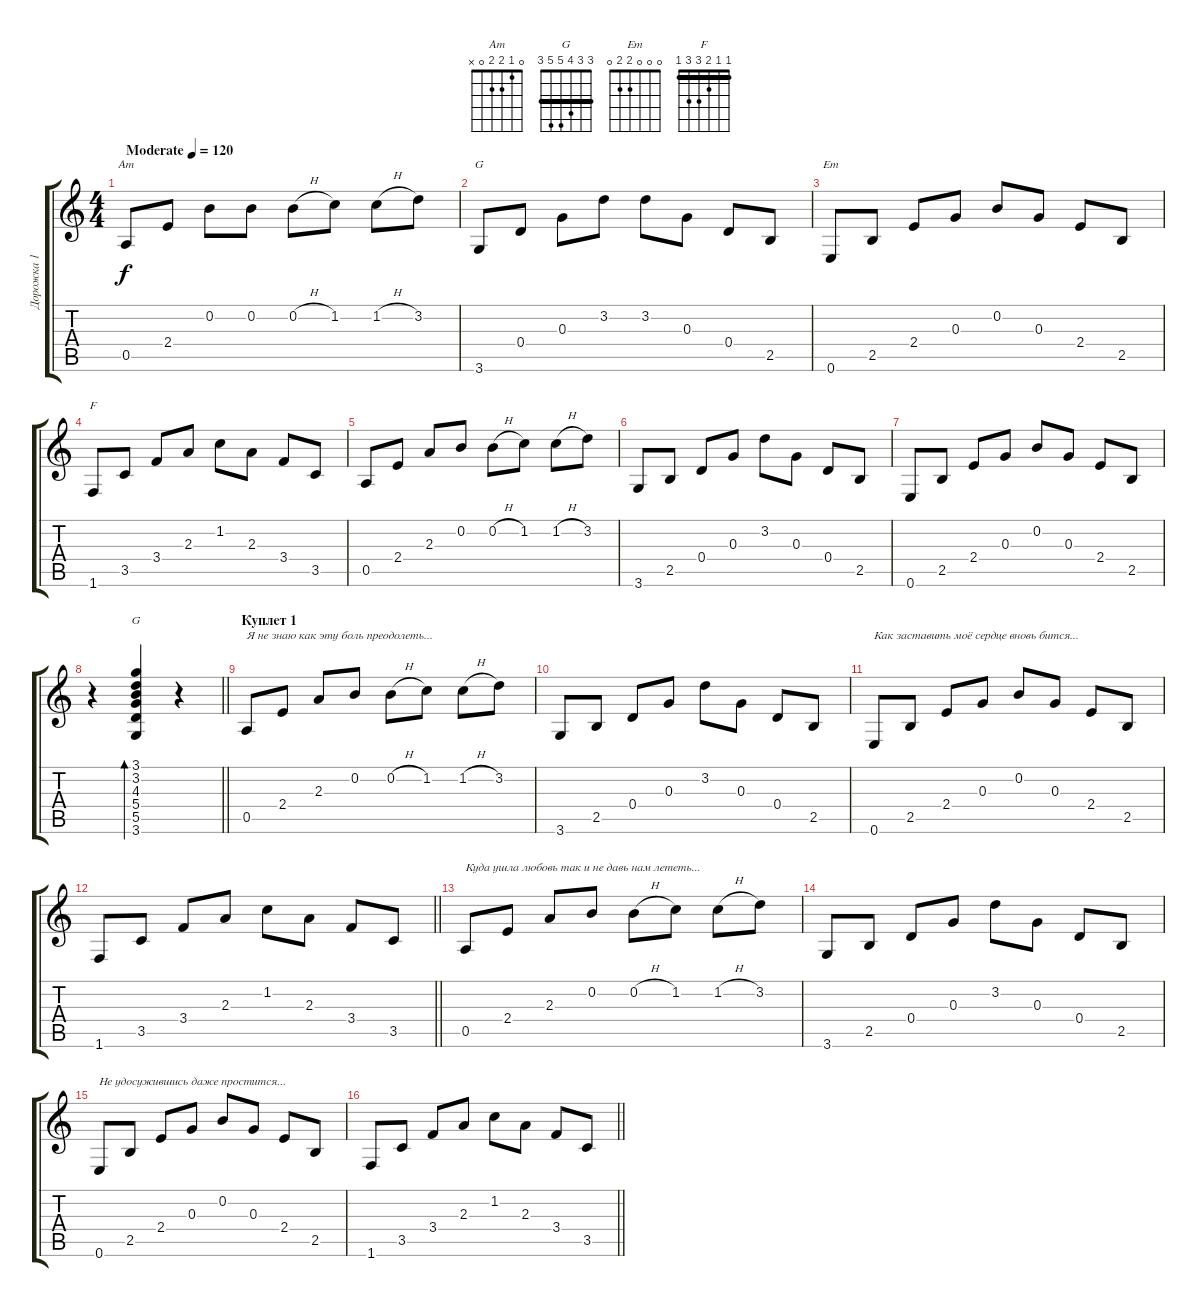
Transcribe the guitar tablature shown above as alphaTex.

\track ("Дорожка 1" "Дорожка 1") {instrument acousticguitarsteel}
\staff {score tabs}
\tuning (E4 B3 G3 D3 A2 E2) {hide}
\chord ("Am" 0 1 2 2 0 x)
\chord ("G" 3 3 0 0 2 3) {barre 3}
\chord ("Em" 0 0 0 2 2 0)
\chord ("F" 1 1 2 3 3 1) {barre 1}
\chord ("G" 3 3 4 5 5 3) {barre 3}
\ts (4 4)
\tempo (120 "Moderate")
\clef g2
\ks c
0.5.8{ch "Am" dy f instrument acousticguitarsteel} 2.4.8 0.2.8 0.2.8 0.2{h}.8 1.2.8 1.2{h}.8 3.2.8 |
3.6.8{ch "G"} 0.4.8 0.3.8 3.2.8 3.2.8 0.3.8 0.4.8 2.5.8 |
0.6.8{ch "Em"} 2.5.8 2.4.8 0.3.8 0.2.8 0.3.8 2.4.8 2.5.8 |
1.6.8{ch "F"} 3.5.8 3.4.8 2.3.8 1.2.8 2.3.8 3.4.8 3.5.8 |
0.5.8 2.4.8 2.3.8 0.2.8 0.2{h}.8 1.2.8 1.2{h}.8 3.2.8 |
3.6.8 2.5.8 0.4.8 0.3.8 3.2.8 0.3.8 0.4.8 2.5.8 |
0.6.8 2.5.8 2.4.8 0.3.8 0.2.8 0.3.8 2.4.8 2.5.8 |
\barLineRight lightlight
r.4 (3.1 3.2 4.3 5.4 5.5 3.6).4{bd 480 ch "G"} r.4 |
\section ("" "Куплет 1")
0.5.8{txt "Я не знаю как эту боль преодолеть..."} 2.4.8 2.3.8 0.2.8 0.2{h}.8 1.2.8 1.2{h}.8 3.2.8 |
3.6.8 2.5.8 0.4.8 0.3.8 3.2.8 0.3.8 0.4.8 2.5.8 |
0.6.8{txt "Как заставить моё сердце вновь бится..."} 2.5.8 2.4.8 0.3.8 0.2.8 0.3.8 2.4.8 2.5.8 |
\barLineRight lightlight
1.6.8 3.5.8 3.4.8 2.3.8 1.2.8 2.3.8 3.4.8 3.5.8 |
0.5.8{txt "Куда ушла любовь так и не давь нам лететь..."} 2.4.8 2.3.8 0.2.8 0.2{h}.8 1.2.8 1.2{h}.8 3.2.8 |
3.6.8 2.5.8 0.4.8 0.3.8 3.2.8 0.3.8 0.4.8 2.5.8 |
0.6.8{txt "Не удосужившись даже простится..."} 2.5.8 2.4.8 0.3.8 0.2.8 0.3.8 2.4.8 2.5.8 |
\barLineRight lightlight
1.6.8 3.5.8 3.4.8 2.3.8 1.2.8 2.3.8 3.4.8 3.5.8
